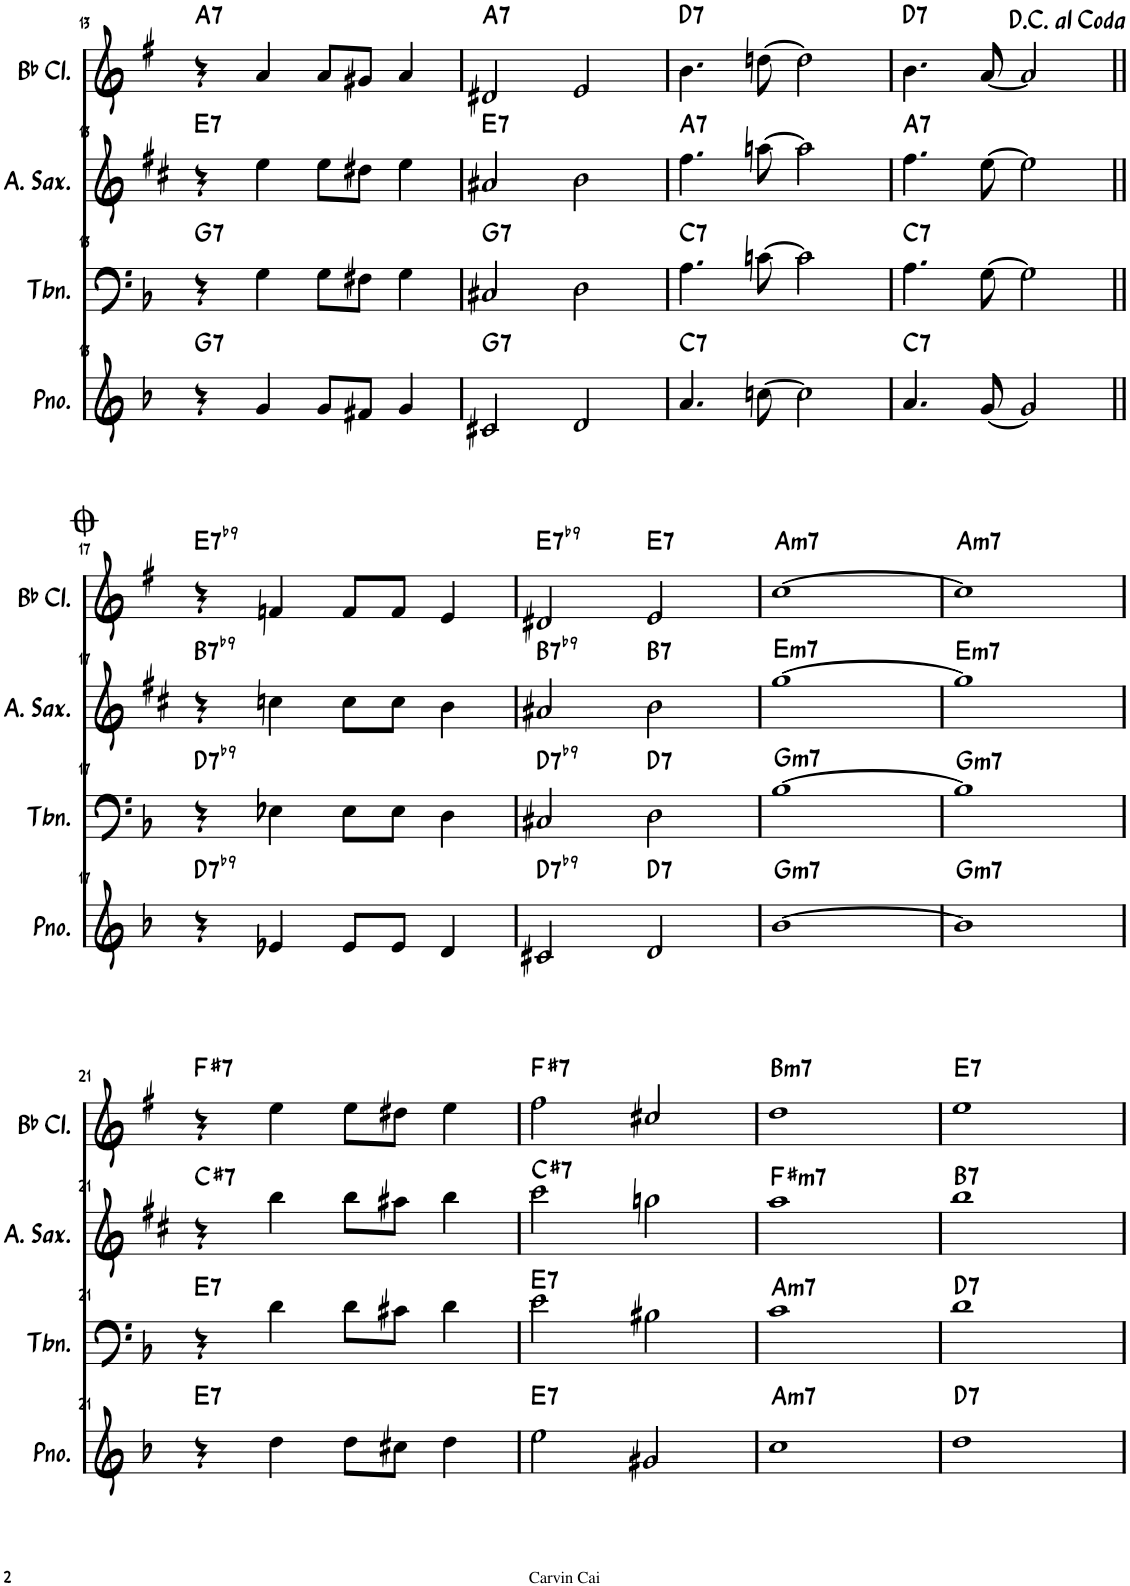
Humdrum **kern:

**kern	**harte	**kern	**harte	**kern	**harte	**kern	**harte
*part4	*part4	*part3	*part3	*part2	*part2	*part1	*part1
*staff4	*	*staff3	*	*staff2	*	*staff1	*
*I"钢琴	*	*I"长号	*	*I"中音萨克斯	*	*I"降B调单簧管	*
!!LO:PB:g=z
*clefG2	*	*clefF4	*	*clefG2	*	*clefG2	*
*	*	*	*	*Trd5c9	*	*Trd1c2	*
*k[b-]	*	*k[b-]	*	*k[f#c#]	*	*k[f#]	*
*M4/4	*	*M4/4	*	*M4/4	*	*M4/4	*
=13	=13	=13	=13	=13	=13	=13	=13
!	!LO:H:kt=7	!	!LO:H:kt=7	!	!LO:H:kt=7	!	!LO:H:kt=7
4r	G:7	4r	G:7	4r	E:7	4r	A:7
4g/	.	4G\	.	4ee\	.	4a/	.
8g/L	.	8G\L	.	8ee\L	.	8a/L	.
8f#X/J	.	8F#X\J	.	8dd#X\J	.	8g#X/J	.
4g/	.	4G\	.	4ee\	.	4a/	.
=14	=14	=14	=14	=14	=14	=14	=14
!	!LO:H:kt=7	!	!LO:H:kt=7	!	!LO:H:kt=7	!	!LO:H:kt=7
2c#X/	G:7	2C#X/	G:7	2a#X/	E:7	2d#X/	A:7
2d/	.	2D\	.	2b\	.	2e/	.
=15	=15	=15	=15	=15	=15	=15	=15
!	!LO:H:kt=7	!	!LO:H:kt=7	!	!LO:H:kt=7	!	!LO:H:kt=7
4.a/	C:7	4.A\	C:7	4.ff#\	A:7	4.b\	D:7
[8ccn\	.	[8cn\	.	[8aan\	.	[8ddn\	.
2cc\]	.	2c\]	.	2aa\]	.	2dd\]	.
=16	=16	=16	=16	=16	=16	=16	=16
!	!LO:H:kt=7	!	!LO:H:kt=7	!	!LO:H:kt=7	!	!LO:H:kt=7
4.a/	C:7	4.A\	C:7	4.ff#\	A:7	4.b\	D:7
[8g/	.	[8G\	.	[8ee\	.	[8a/	.
2g/]	.	2G\]	.	2ee\]	.	2a/]	.
!!LO:LB:g=z
=17||	=17||	=17||	=17||	=17||	=17||	=17||	=17||
!	!LO:H:kt=7	!	!LO:H:kt=7	!	!LO:H:kt=7	!	!LO:H:kt=7
4r	D:7(b9)	4r	D:7(b9)	4r	B:7(b9)	4r	E:7(b9)
4e-X/	.	4E-X\	.	4ccn\	.	4fn/	.
8e-/L	.	8E-\L	.	8cc\L	.	8f/L	.
8e-/J	.	8E-\J	.	8cc\J	.	8f/J	.
4d/	.	4D\	.	4b\	.	4e/	.
=18	=18	=18	=18	=18	=18	=18	=18
!	!LO:H:kt=7	!	!LO:H:kt=7	!	!LO:H:kt=7	!	!LO:H:kt=7
2c#X/	D:7(b9)	2C#X/	D:7(b9)	2a#X/	B:7(b9)	2d#X/	E:7(b9)
!	!LO:H:kt=7	!	!LO:H:kt=7	!	!LO:H:kt=7	!	!LO:H:kt=7
2d/	D:7	2D\	D:7	2b\	B:7	2e/	E:7
=19	=19	=19	=19	=19	=19	=19	=19
!	!LO:H:kt=m7	!	!LO:H:kt=m7	!	!LO:H:kt=m7	!	!LO:H:kt=m7
[1b-	G:min7	[1B-	G:min7	[1gg	E:min7	[1cc	A:min7
=20	=20	=20	=20	=20	=20	=20	=20
!	!LO:H:kt=m7	!	!LO:H:kt=m7	!	!LO:H:kt=m7	!	!LO:H:kt=m7
1b-]	G:min7	1B-]	G:min7	1gg]	E:min7	1cc]	A:min7
!!LO:LB:g=z
=21	=21	=21	=21	=21	=21	=21	=21
!	!LO:H:kt=7	!	!LO:H:kt=7	!	!LO:H:kt=7	!	!LO:H:kt=7
4r	E:7	4r	E:7	4r	C#:7	4r	F#:7
4dd\	.	4d\	.	4bb\	.	4ee\	.
8dd\L	.	8d\L	.	8bb\L	.	8ee\L	.
8cc#X\J	.	8c#X\J	.	8aa#X\J	.	8dd#X\J	.
4dd\	.	4d\	.	4bb\	.	4ee\	.
=22	=22	=22	=22	=22	=22	=22	=22
!	!LO:H:kt=7	!	!LO:H:kt=7	!	!LO:H:kt=7	!	!LO:H:kt=7
2ee\	E:7	2e\	E:7	2ccc#\	C#:7	2ff#\	F#:7
2g#X/	.	2G#X\	.	2ffn\	.	2a#X/	.
=23	=23	=23	=23	=23	=23	=23	=23
!	!LO:H:kt=m7	!	!LO:H:kt=m7	!	!LO:H:kt=m7	!	!LO:H:kt=m7
1cc	A:min7	1c	A:min7	1aa	F#:min7	1dd	B:min7
=24	=24	=24	=24	=24	=24	=24	=24
!	!LO:H:kt=7	!	!LO:H:kt=7	!	!LO:H:kt=7	!	!LO:H:kt=7
1dd	D:7	1d	D:7	1bb	B:7	1ee	E:7
=	=	=	=	=	=	=	=
*-	*-	*-	*-	*-	*-	*-	*-
